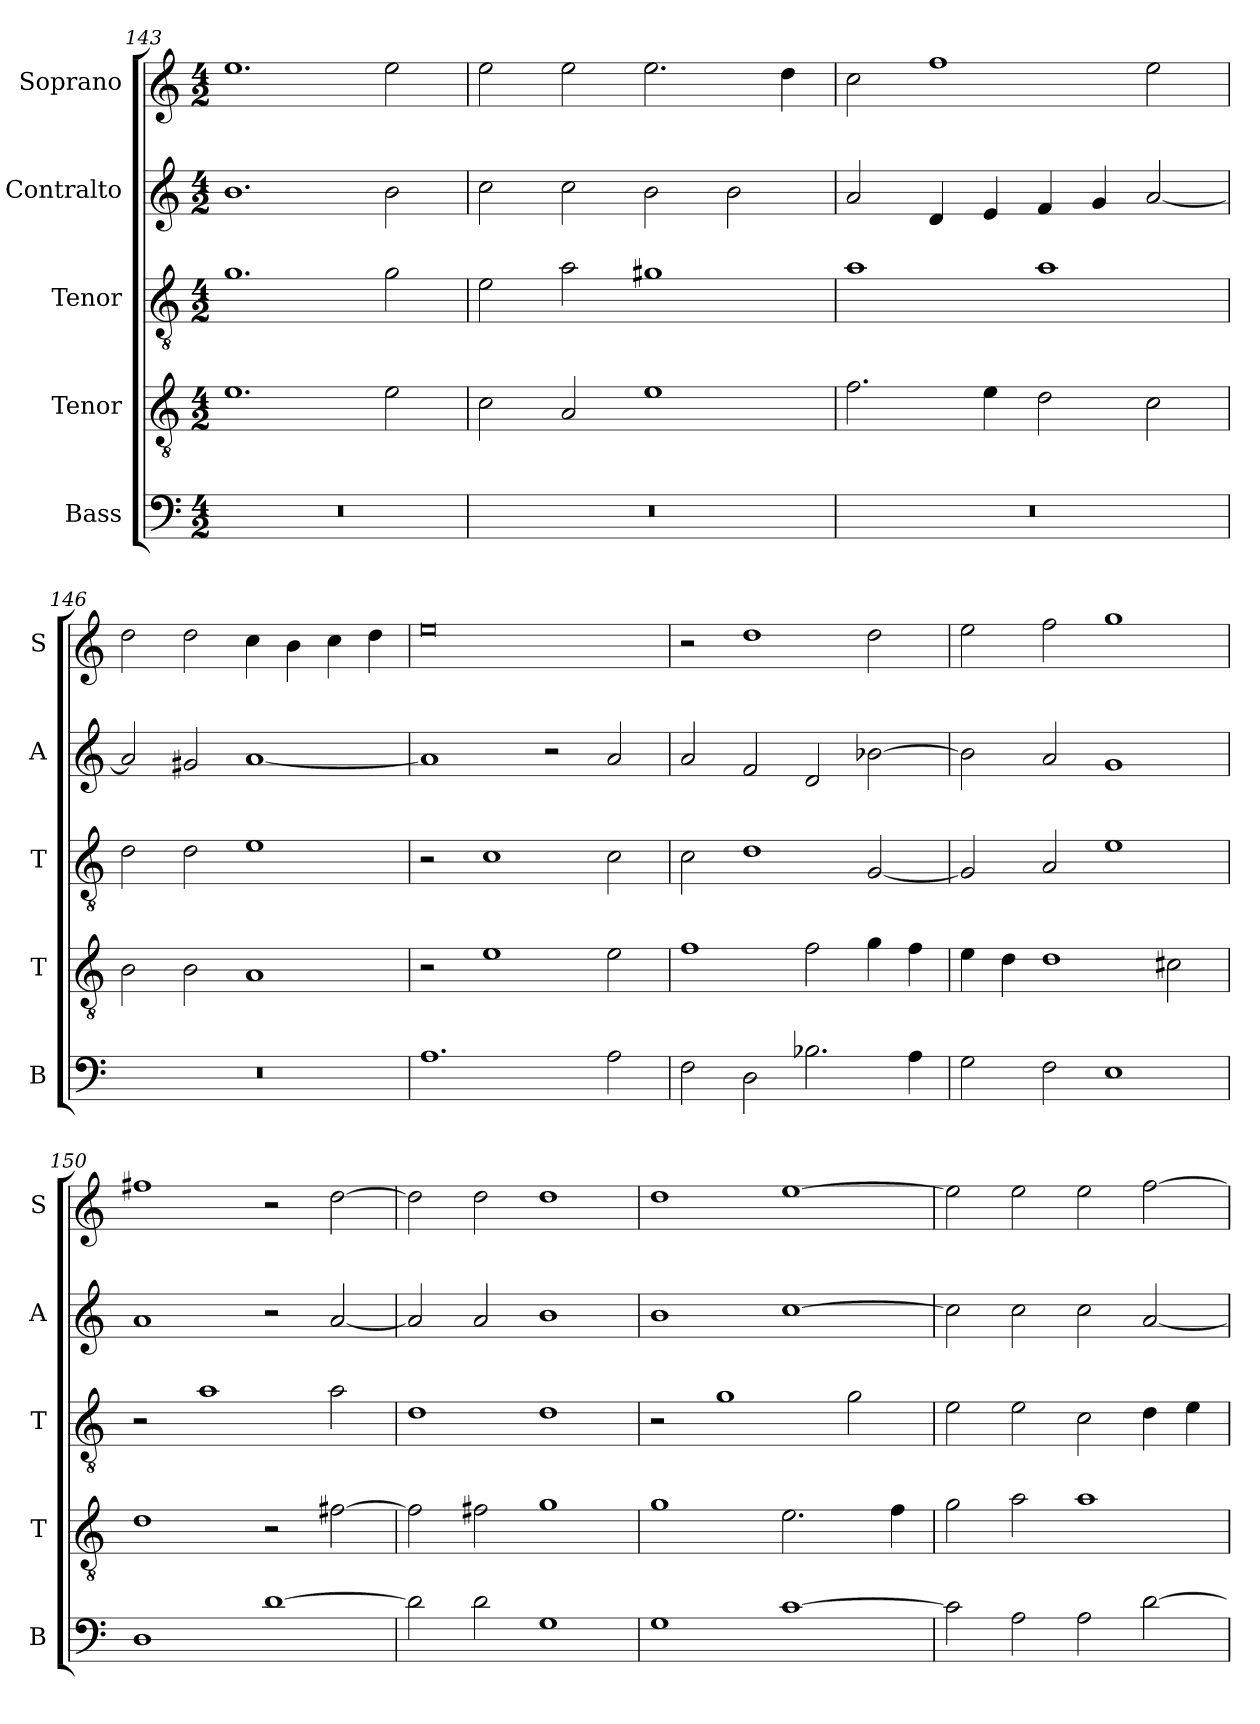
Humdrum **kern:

**kern	**kern	**kern	**kern	**kern
*part5	*part4	*part3	*part2	*part1
*staff5	*staff4	*staff3	*staff2	*staff1
*I"Bass	*I"Tenor	*I"Tenor	*I"Contralto	*I"Soprano
*I'B	*I'T	*I'T	*I'A	*I'S
*clefF4	*clefGv2	*clefGv2	*clefG2	*clefG2
*k[]	*k[]	*k[]	*k[]	*k[]
*D:dor	*D:dor	*D:dor	*D:dor	*D:dor
*M4/2	*M4/2	*M4/2	*M4/2	*M4/2
=143	=143	=143	=143	=143
0r	1.e	1.g	1.b	1.ee
.	2e	2g	2b	2ee
=144	=144	=144	=144	=144
0r	2c	2e	2cc	2ee
.	2A	2a	2cc	2ee
.	1e	1g#X	2b	2.ee
.	.	.	2b	.
.	.	.	.	4dd
=145	=145	=145	=145	=145
0r	2.f	1a	2a	2cc
.	.	.	4d	1ff
.	4e	.	4e	.
.	2d	1a	4f	.
.	.	.	4g	.
.	2c	.	[2a	2ee
=146	=146	=146	=146	=146
0r	2B	2d	2a]	2dd
.	2B	2d	2g#X	2dd
.	1A	1e	[1a	4cc
.	.	.	.	4b
.	.	.	.	4cc
.	.	.	.	4dd
=147	=147	=147	=147	=147
1.A	2r	2r	1a]	0ee
.	1e	1c	.	.
.	.	.	2r	.
2A	2e	2c	2a	.
=148	=148	=148	=148	=148
2F	1f	2c	2a	2r
2D	.	1d	2f	1dd
2.B-X	2f	.	2d	.
.	4g	[2G	[2b-X	2dd
4A	4f	.	.	.
=149	=149	=149	=149	=149
2G	4e	2G]	2b-]	2ee
.	4d	.	.	.
2F	1d	2A	2a	2ff
1E	.	1e	1g	1gg
.	2c#X	.	.	.
=150	=150	=150	=150	=150
1D	1d	2r	1a	1ff#X
.	.	1a	.	.
[1d	2r	.	2r	2r
.	[2f#X	2a	[2a	[2dd
=151	=151	=151	=151	=151
2d]	2f#]	1d	2a]	2dd]
2d	2f#X	.	2a	2dd
1G	1g	1d	1b	1dd
=152	=152	=152	=152	=152
1G	1g	2r	1b	1dd
.	.	1g	.	.
[1c	2.e	.	[1cc	[1ee
.	.	2g	.	.
.	4f	.	.	.
=153	=153	=153	=153	=153
2c]	2g	2e	2cc]	2ee]
2A	2a	2e	2cc	2ee
2A	1a	2c	2cc	2ee
[2d	.	4d	[2a	[2ff
.	.	4e	.	.
=	=	=	=	=
*-	*-	*-	*-	*-
